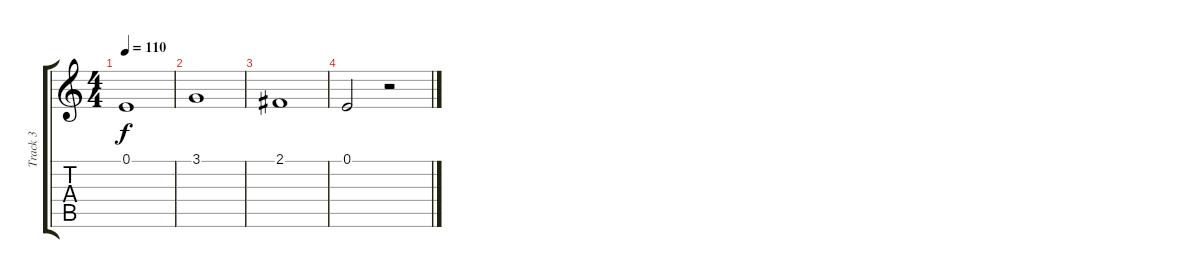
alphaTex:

\track ("Track 3" "Track 3") {instrument fx7echoes}
\staff {score tabs}
\tuning (E4 B3 G3 D3 A2 E2) {hide}
\ts (4 4)
\tempo 110
\clef g2
\ks c
0.1.1{dy f} |
3.1.1 |
2.1.1 |
0.1.2 r.2
